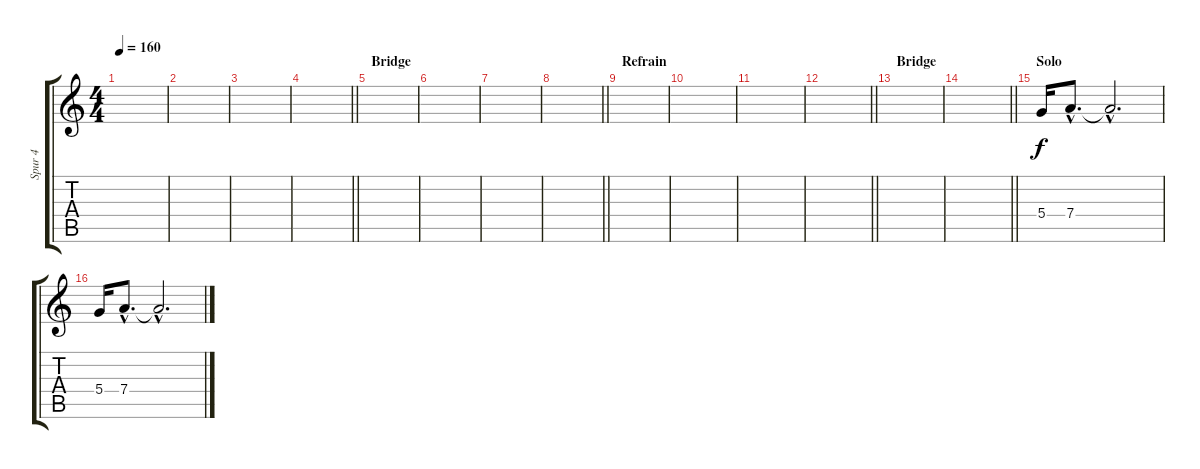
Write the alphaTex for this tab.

\track ("Spur 4" "Spur 4") {instrument distortionguitar}
\staff {score tabs}
\tuning (E4 B3 G3 D3 A2 E2) {hide}
\ts (4 4)
\tempo 160
\clef g2
\ks c
|
|
|
\barLineRight lightlight
|
\section ("" "Bridge")
|
|
|
\barLineRight lightlight
|
\section ("" "Refrain")
|
|
|
\barLineRight lightlight
|
\section ("" "Bridge")
|
\barLineRight lightlight
|
\section ("" "Solo")
5.4.16 7.4{hac}.8{d} 7.4{hac t}.2{d} |
5.4.16 7.4{hac}.8{d} 7.4{hac t}.2{d}
